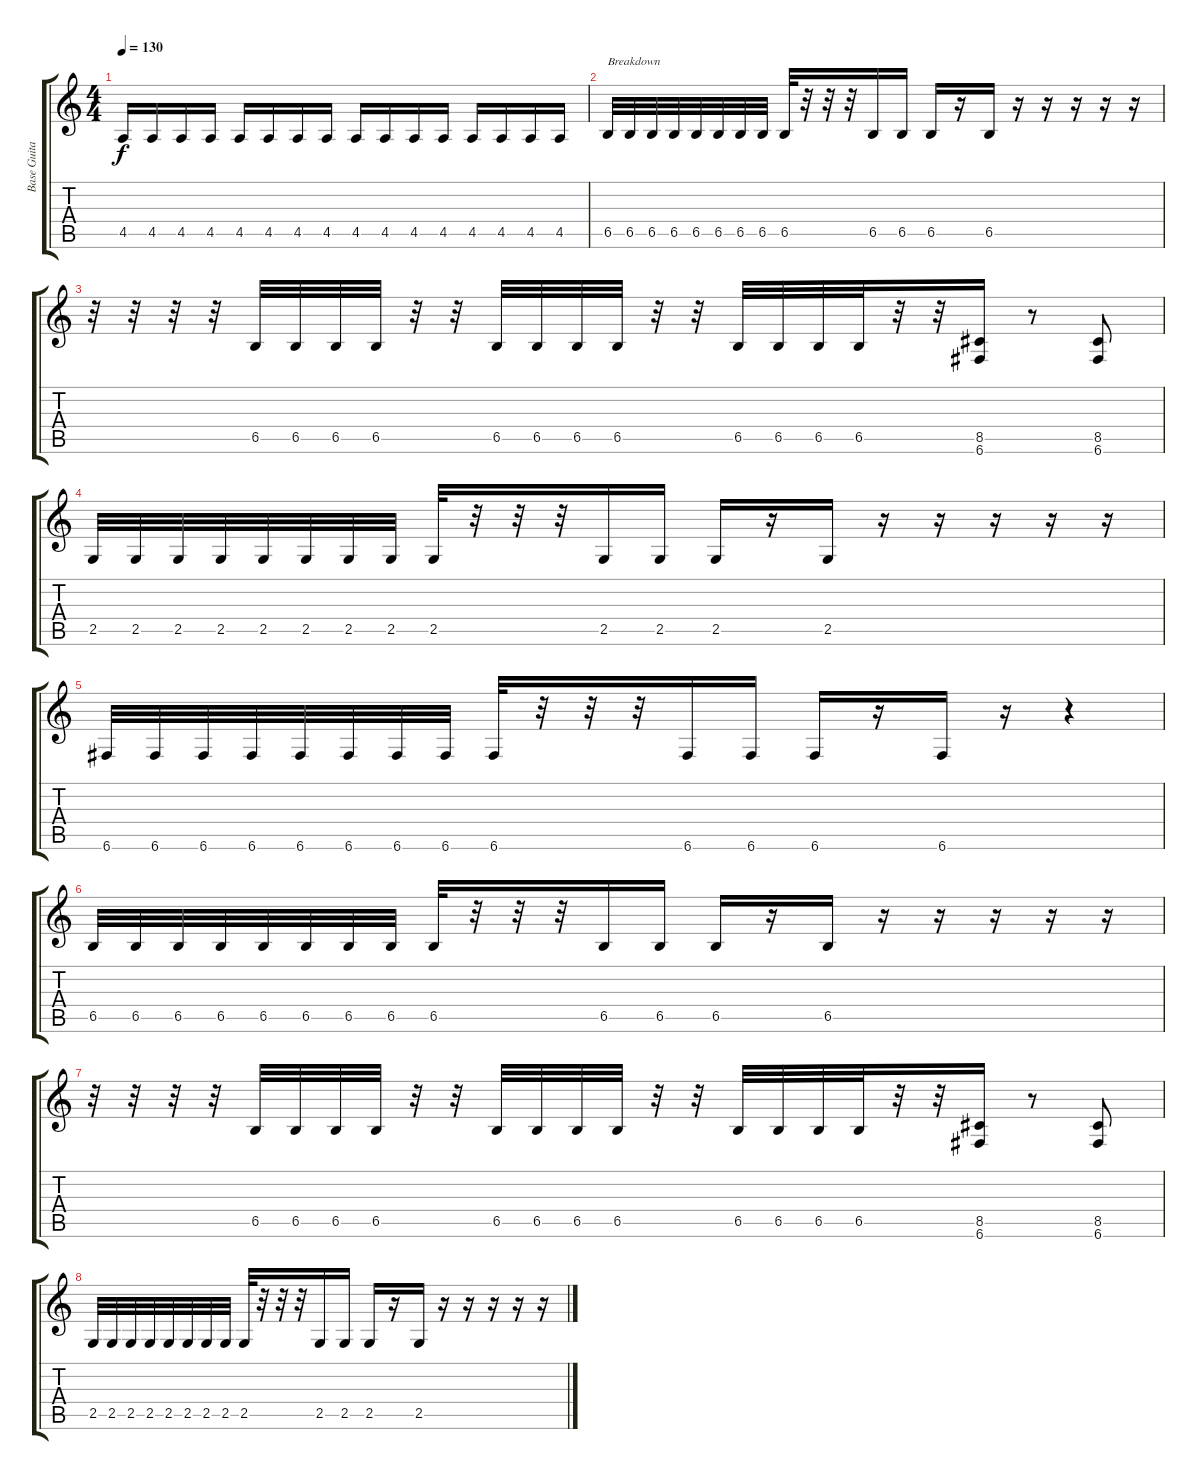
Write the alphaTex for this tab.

\track ("Base Guitar" "Base Guita") {instrument electricbassfinger}
\staff {score tabs}
\tuning (C4 G3 Eb3 Bb2 F2 C2) {hide}
\ts (4 4)
\tempo 130
\clef g2
\ks c
4.5.16{dy f} 4.5.16 4.5.16 4.5.16 4.5.16 4.5.16 4.5.16 4.5.16 4.5.16 4.5.16 4.5.16 4.5.16 4.5.16 4.5.16 4.5.16 4.5.16 |
6.5.32{txt "Breakdown"} 6.5.32 6.5.32 6.5.32 6.5.32 6.5.32 6.5.32 6.5.32 6.5.32 r.32 r.32 r.32 6.5.16 6.5.16 6.5.16 r.16 6.5.16 r.16 r.16 r.16 r.16 r.16 |
r.32 r.32 r.32 r.32 6.5.32 6.5.32 6.5.32 6.5.32 r.32 r.32 6.5.32 6.5.32 6.5.32 6.5.32 r.32 r.32 6.5.32 6.5.32 6.5.32 6.5.32 r.32 r.32 (8.5 6.6).16 r.8 (8.5 6.6).8 |
2.5.32 2.5.32 2.5.32 2.5.32 2.5.32 2.5.32 2.5.32 2.5.32 2.5.32 r.32 r.32 r.32 2.5.16 2.5.16 2.5.16 r.16 2.5.16 r.16 r.16 r.16 r.16 r.16 |
6.6.32 6.6.32 6.6.32 6.6.32 6.6.32 6.6.32 6.6.32 6.6.32 6.6.32 r.32 r.32 r.32 6.6.16 6.6.16 6.6.16 r.16 6.6.16 r.16 r.4 |
6.5.32 6.5.32 6.5.32 6.5.32 6.5.32 6.5.32 6.5.32 6.5.32 6.5.32 r.32 r.32 r.32 6.5.16 6.5.16 6.5.16 r.16 6.5.16 r.16 r.16 r.16 r.16 r.16 |
r.32 r.32 r.32 r.32 6.5.32 6.5.32 6.5.32 6.5.32 r.32 r.32 6.5.32 6.5.32 6.5.32 6.5.32 r.32 r.32 6.5.32 6.5.32 6.5.32 6.5.32 r.32 r.32 (8.5 6.6).16 r.8 (8.5 6.6).8 |
2.5.32 2.5.32 2.5.32 2.5.32 2.5.32 2.5.32 2.5.32 2.5.32 2.5.32 r.32 r.32 r.32 2.5.16 2.5.16 2.5.16 r.16 2.5.16 r.16 r.16 r.16 r.16 r.16
